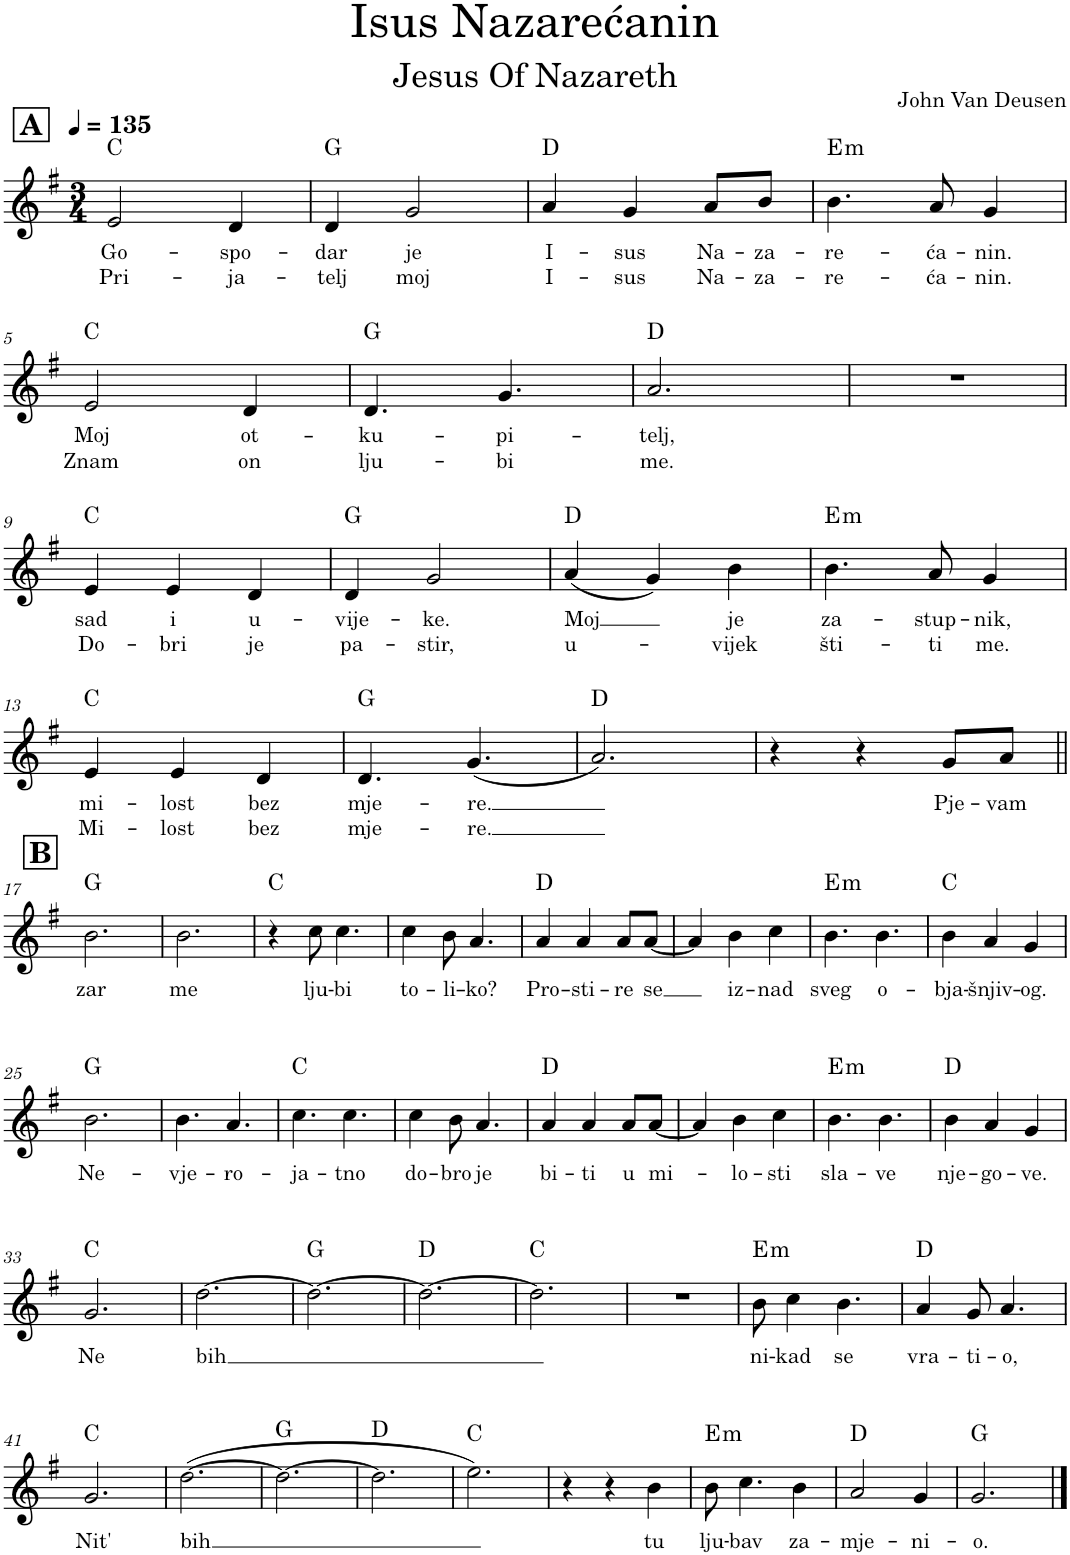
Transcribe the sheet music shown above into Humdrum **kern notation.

**kern	**text	**text	**harte
*part1	*part1	*part1	*part1
*staff1	*staff1	*staff1	*
*I"Piano, melodija	*	*	*
*I'Pno.	*	*	*
*clefG2	*	*	*
*k[f#]	*	*	*
*M3/4	*	*	*
*MM135	*	*	*
!!LO:REH:place=s1:a:B:cj:fs=14:t=A
=1	=1	=1	=1
!	!LO:LY:b	!LO:LY:b	!
2e/	Go-	Pri-	C:maj
!	!LO:LY:b	!LO:LY:b	!
4d/	-spo-	-ja-	.
=2	=2	=2	=2
!	!LO:LY:b	!LO:LY:b	!
4d/	-dar	-telj	G:maj
!	!LO:LY:b	!LO:LY:b	!
2g/	je	moj	.
=3	=3	=3	=3
!	!LO:LY:b	!LO:LY:b	!
4a/	I-	I-	D:maj
!	!LO:LY:b	!LO:LY:b	!
4g/	-sus	-sus	.
!	!LO:LY:b	!LO:LY:b	!
8a/L	Na-	Na-	.
!	!LO:LY:b	!LO:LY:b	!
8b/J	-za-	-za-	.
=4	=4	=4	=4
!	!LO:LY:b	!LO:LY:b	!LO:H:kt=m
4.b\	-re-	-re-	E:min
!	!LO:LY:b	!LO:LY:b	!
8a/	-ća-	-ća-	.
!	!LO:LY:b	!LO:LY:b	!
4g/	-nin.	-nin.	.
!!LO:LB:g=z
=5	=5	=5	=5
!	!LO:LY:b	!LO:LY:b	!
2e/	Moj	Znam	C:maj
!	!LO:LY:b	!LO:LY:b	!
4d/	ot-	on	.
=6	=6	=6	=6
!	!LO:LY:b	!LO:LY:b	!
4.d/	-ku-	lju-	G:maj
!	!LO:LY:b	!LO:LY:b	!
4.g/	-pi-	-bi	.
=7	=7	=7	=7
!	!LO:LY:b	!LO:LY:b	!
2.a/	-telj,	me.	D:maj
=8	=8	=8	=8
!	!	!	!LO:H:kt=N.C.
2.r	.	.	N
!!LO:LB:g=z
=9	=9	=9	=9
!	!LO:LY:b	!LO:LY:b	!
4e/	sad	Do-	C:maj
!	!LO:LY:b	!LO:LY:b	!
4e/	i	-bri	.
!	!LO:LY:b	!LO:LY:b	!
4d/	u-	je	.
=10	=10	=10	=10
!	!LO:LY:b	!LO:LY:b	!
4d/	-vije-	pa-	G:maj
!	!LO:LY:b	!LO:LY:b	!
2g/	-ke.	-stir,	.
=11	=11	=11	=11
!	!LO:LY:b	!LO:LY:b	!
(4a/	Moj	u-	D:maj
4g/)	.	.	.
!	!LO:LY:b	!LO:LY:b	!
4b\	je	-vijek	.
=12	=12	=12	=12
!	!LO:LY:b	!LO:LY:b	!LO:H:kt=m
4.b\	za-	šti-	E:min
!	!LO:LY:b	!LO:LY:b	!
8a/	-stup-	-ti	.
!	!LO:LY:b	!LO:LY:b	!
4g/	-nik,	me.	.
!!LO:LB:g=z
=13	=13	=13	=13
!	!LO:LY:b	!LO:LY:b	!
4e/	mi-	Mi-	C:maj
!	!LO:LY:b	!LO:LY:b	!
4e/	-lost	-lost	.
!	!LO:LY:b	!LO:LY:b	!
4d/	bez	bez	.
=14	=14	=14	=14
!	!LO:LY:b	!LO:LY:b	!
4.d/	mje-	mje-	G:maj
!	!LO:LY:b	!LO:LY:b	!
(4.g/	-re.	-re.	.
=15	=15	=15	=15
2.a/)	.	.	D:maj
=16	=16	=16	=16
!	!	!	!LO:H:kt=N.C.
4r	.	.	N
4r	.	.	.
!	!LO:LY:b	!	!
8g/L	Pje-	.	.
!	!LO:LY:b	!	!
8a/J	-vam	.	.
!!LO:LB:g=z
!!LO:REH:place=s1:a:B:cj:fs=14:t=B
=17||	=17||	=17||	=17||
!	!LO:LY:b	!	!
2.b\	zar	.	G:maj
=18	=18	=18	=18
!	!LO:LY:b	!	!LO:H:kt=N.C.
2.b\	me	.	N
=19	=19	=19	=19
4r	.	.	C:maj
!	!LO:LY:b	!	!
8cc\	lju-	.	.
!	!LO:LY:b	!	!
4.cc\	-bi	.	.
=20	=20	=20	=20
!	!LO:LY:b	!	!LO:H:kt=N.C.
4cc\	to-	.	N
!	!LO:LY:b	!	!
8b\	-li-	.	.
!	!LO:LY:b	!	!
4.a/	-ko?	.	.
=21	=21	=21	=21
!	!LO:LY:b	!	!
4a/	Pro-	.	D:maj
!	!LO:LY:b	!	!
4a/	-sti-	.	.
!	!LO:LY:b	!	!
8a/L	-re	.	.
!	!LO:LY:b	!	!
[8a/J	se	.	.
=22	=22	=22	=22
!	!	!	!LO:H:kt=N.C.
4a/]	.	.	N
!	!LO:LY:b	!	!
4b\	iz-	.	.
!	!LO:LY:b	!	!
4cc\	-nad	.	.
=23	=23	=23	=23
!	!LO:LY:b	!	!LO:H:kt=m
4.b\	sveg	.	E:min
!	!LO:LY:b	!	!
4.b\	o-	.	.
=24	=24	=24	=24
!	!LO:LY:b	!	!
4b\	-bja-	.	C:maj
!	!LO:LY:b	!	!
4a/	-šnjiv-	.	.
!	!LO:LY:b	!	!
4g/	-og.	.	.
!!LO:LB:g=z
=25	=25	=25	=25
!	!LO:LY:b	!	!
2.b\	Ne-	.	G:maj
=26	=26	=26	=26
!	!LO:LY:b	!	!LO:H:kt=N.C.
4.b\	-vje-	.	N
!	!LO:LY:b	!	!
4.a/	-ro-	.	.
=27	=27	=27	=27
!	!LO:LY:b	!	!
4.cc\	-ja-	.	C:maj
!	!LO:LY:b	!	!
4.cc\	-tno	.	.
=28	=28	=28	=28
!	!LO:LY:b	!	!LO:H:kt=N.C.
4cc\	do-	.	N
!	!LO:LY:b	!	!
8b\	-bro	.	.
!	!LO:LY:b	!	!
4.a/	je	.	.
=29	=29	=29	=29
!	!LO:LY:b	!	!
4a/	bi-	.	D:maj
!	!LO:LY:b	!	!
4a/	-ti	.	.
!	!LO:LY:b	!	!
8a/L	u	.	.
!	!LO:LY:b	!	!
[8a/J	mi-	.	.
=30	=30	=30	=30
!	!	!	!LO:H:kt=N.C.
4a/]	.	.	N
!	!LO:LY:b	!	!
4b\	-lo-	.	.
!	!LO:LY:b	!	!
4cc\	-sti	.	.
=31	=31	=31	=31
!	!LO:LY:b	!	!LO:H:kt=m
4.b\	sla-	.	E:min
!	!LO:LY:b	!	!
4.b\	-ve	.	.
=32	=32	=32	=32
!	!LO:LY:b	!	!
4b\	nje-	.	D:maj
!	!LO:LY:b	!	!
4a/	-go-	.	.
!	!LO:LY:b	!	!
4g/	-ve.	.	.
!!LO:LB:g=z
=33	=33	=33	=33
!	!LO:LY:b	!	!
2.g/	Ne	.	C:maj
=34	=34	=34	=34
!	!LO:LY:b	!	!LO:H:kt=N.C.
[2.dd\	bih	.	N
=35	=35	=35	=35
2.dd\_	.	.	G:maj
=36	=36	=36	=36
2.dd\_	.	.	D:maj
=37	=37	=37	=37
2.dd\]	.	.	C:maj
=38	=38	=38	=38
!	!	!	!LO:H:kt=N.C.
2.r	.	.	N
=39	=39	=39	=39
!	!LO:LY:b	!	!LO:H:kt=m
8b\	ni-	.	E:min
!	!LO:LY:b	!	!
4cc\	-kad	.	.
!	!LO:LY:b	!	!
4.b\	se	.	.
=40	=40	=40	=40
!	!LO:LY:b	!	!
4a/	vra-	.	D:maj
!	!LO:LY:b	!	!
8g/	-ti-	.	.
!	!LO:LY:b	!	!
4.a/	-o,	.	.
!!LO:LB:g=z
=41	=41	=41	=41
!	!LO:LY:b	!	!
2.g/	Nit'	.	C:maj
=42	=42	=42	=42
!	!LO:LY:b	!	!LO:H:kt=N.C.
([2.dd\	bih	.	N
=43	=43	=43	=43
2.dd\_	.	.	G:maj
=44	=44	=44	=44
2.dd\]	.	.	D:maj
=45	=45	=45	=45
2.ee\)	.	.	C:maj
=46	=46	=46	=46
!	!	!	!LO:H:kt=N.C.
4r	.	.	N
4r	.	.	.
!	!LO:LY:b	!	!
4b\	tu	.	.
=47	=47	=47	=47
!	!LO:LY:b	!	!LO:H:kt=m
8b\	lju-	.	E:min
!	!LO:LY:b	!	!
4.cc\	-bav	.	.
!	!LO:LY:b	!	!
4b\	za-	.	.
=48	=48	=48	=48
!	!LO:LY:b	!	!
2a/	-mje-	.	D:maj
!	!LO:LY:b	!	!
4g/	-ni-	.	.
=49	=49	=49	=49
!	!LO:LY:b	!	!
2.g/	-o.	.	G:maj
==	==	==	==
*-	*-	*-	*-
